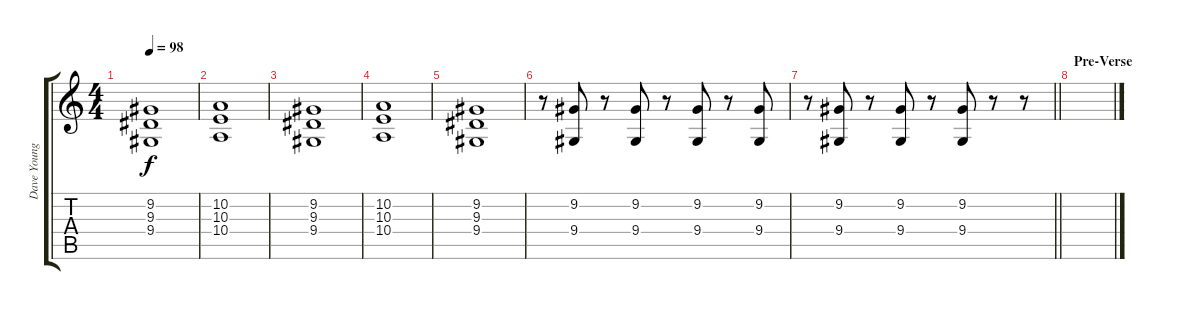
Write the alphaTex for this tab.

\track ("Dave Young (Melodica)" "Dave Young") {instrument harmonica}
\staff {score tabs}
\tuning (Eb4 B3 Gb3 B2 Gb2 B1) {hide}
\ts (4 4)
\tempo 98
\clef g2
\ks c
(9.2 9.3 9.4).1{dy f} |
(10.2 10.3 10.4).1 |
(9.2 9.3 9.4).1 |
(10.2 10.3 10.4).1 |
(9.2 9.3 9.4).1 |
r.8 (9.2 9.4).8 r.8 (9.2 9.4).8 r.8 (9.2 9.4).8 r.8 (9.2 9.4).8 |
\barLineRight lightlight
r.8 (9.2 9.4).8 r.8 (9.2 9.4).8 r.8 (9.2 9.4).8 r.8 r.8 |
\section ("" "Pre-Verse")
